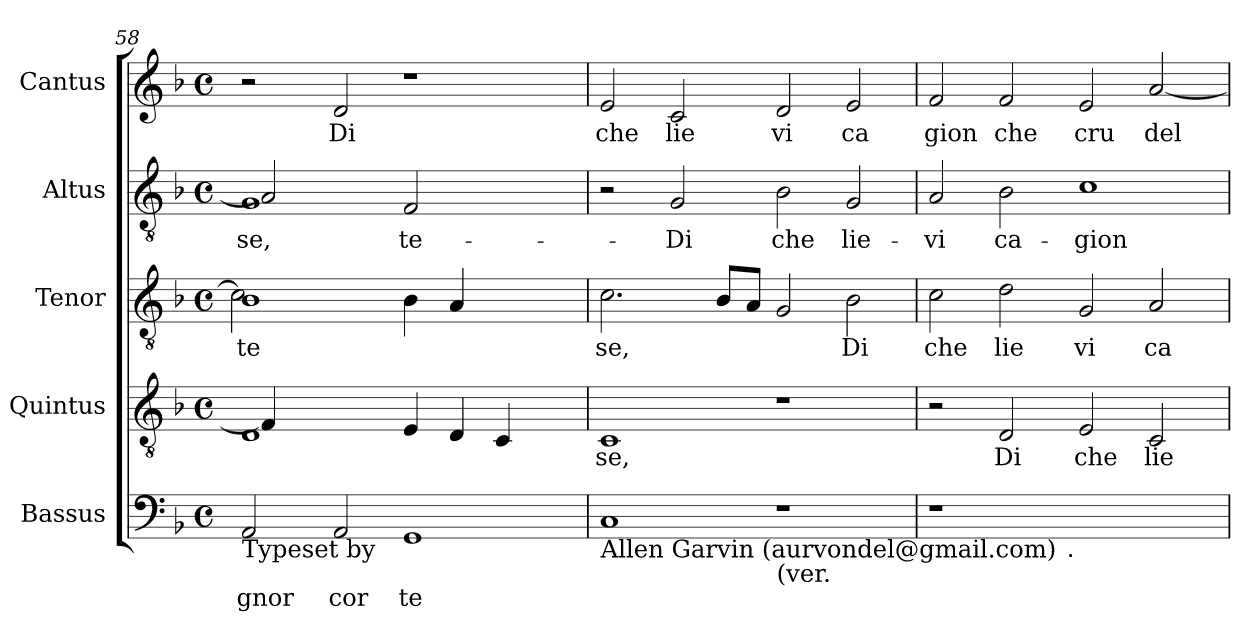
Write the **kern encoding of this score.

**kern	**text	**kern	**text	**kern	**text	**kern	**text	**kern	**text
*part5	*part5	*part4	*part4	*part3	*part3	*part2	*part2	*part1	*part1
*staff5	*staff5	*staff4	*staff4	*staff3	*staff3	*staff2	*staff2	*staff1	*staff1
*I"Bassus	*	*I"Quintus	*	*I"Tenor	*	*I"Altus	*	*I"Cantus	*
*clefF4	*	*clefGv2	*	*clefGv2	*	*clefGv2	*	*clefG2	*
*k[b-]	*	*k[b-]	*	*k[b-]	*	*k[b-]	*	*k[b-]	*
*F:	*	*F:	*	*F:	*	*F:	*	*F:	*
*M4/4	*	*M4/4	*	*M4/4	*	*M4/4	*	*M4/4	*
*met(c)	*	*met(c)	*	*met(c)	*	*met(c)	*	*met(c)	*
=58	=58	=58	=58	=58	=58	=58	=58	=58	=58
!LO:TX:b:t=Typeset by	!	!	!	!	!	!	!	!	!
!	!LO:LY:b:cj	!	!LO:LY:b:cj	!	!LO:LY:b:cj	!	!LO:LY:b:cj	!	!
*	*	*^	*	*^	*	*^	*	*	*
2AA/	gnor	1D	4F/]	.	1B-	2c\]	te	1G	2A/]	-se,	2r	.
.	.	.	4ryy	.	.	.	.	.	.	.	.	.
!	!LO:LY:b:cj	!	!	!	!	!	!	!	!	!	!	!LO:LY:b:cj
2AA/	cor	.	1.ryy	.	.	2ryy	.	.	2ryy	.	2d/	Di
!	!LO:LY:b:cj	!	!	!LO:LY:b:cj	!	!	!LO:LY:b:cj	!	!	!LO:LY:b:cj	!	!
1GG	te	4E/	.	.	4B-\	1ryy	.	2F/	1ryy	te-	1r	.
!	!	!	!	!LO:LY:b:cj	!	!	!LO:LY:b:cj	!	!	!	!	!
.	.	4D/	.	.	4A/	.	.	.	.	.	.	.
!	!	!	!	!LO:LY:b:cj	!	!	!	!	!	!	!	!
.	.	4C/	.	.	2ryy	.	.	2ryy	.	.	.	.
.	.	4ryy	.	.	.	.	.	.	.	.	.	.
*	*	*v	*v	*	*	*	*	*v	*v	*	*	*
*	*	*	*	*v	*v	*	*	*	*	*
=59	=59	=59	=59	=59	=59	=59	=59	=59	=59
!LO:TX:b:t=Allen Garvin (aurvondel@gmail.com)	!	!	!	!	!	!	!	!	!
!	!	!	!LO:LY:b:cj	!	!LO:LY:b:cj	!	!	!	!LO:LY:b:cj
1C	.	1C	se,	2.c\	se,	2r	.	2e/	che
!	!	!	!	!	!	!	!LO:LY:b:cj	!	!LO:LY:b:cj
.	.	.	.	.	.	2G/	-Di	2c/	lie
!	!	!	!	!	!LO:LY:b:cj	!	!	!	!
.	.	.	.	8B-/L	.	.	.	.	.
!	!	!	!	!	!LO:LY:b:cj	!	!	!	!
.	.	.	.	8A/J	.	.	.	.	.
!LO:TX:b:t=(ver.	!	!	!	!	!	!	!	!	!
!	!	!	!	!	!LO:LY:b:cj	!	!LO:LY:b:cj	!	!LO:LY:b:cj
1r	.	1r	.	2G/	.	2B-\	che	2d/	vi
!	!	!	!	!	!LO:LY:b:cj	!	!LO:LY:b:cj	!	!LO:LY:b:cj
.	.	.	.	2B-\	Di	2G/	lie-	2e/	ca
=60	=60	=60	=60	=60	=60	=60	=60	=60	=60
!	!	!	!	!	!LO:LY:b:cj	!	!LO:LY:b:cj	!	!LO:LY:b:cj
*^	*	*	*	*	*	*	*	*	*
1r	2ryy	.	2r	.	2c\	che	2A/	-vi	2f/	gion
!	!	!	!	!LO:LY:b:cj	!	!LO:LY:b:cj	!	!LO:LY:b:cj	!	!LO:LY:b:cj
.	4...ryy	.	2D/	Di	2d\	lie	2B-\	ca-	2f/	che
!	!LO:TX:b:t=.	!	!	!	!	!	!	!	!	!
.	1ryy	.	.	.	.	.	.	.	.	.
!	!	!	!	!LO:LY:b:cj	!	!LO:LY:b:cj	!	!LO:LY:b:cj	!	!LO:LY:b:cj
1ryy	.	.	2E/	che	2G/	vi	1c	-gion	2e/	cru
!	!	!	!	!LO:LY:b:cj	!	!LO:LY:b:cj	!	!	!	!LO:LY:b:cj
.	.	.	2C/	lie	2A/	ca	.	.	[<2a/	del
.	32ryy	.	.	.	.	.	.	.	.	.
*v	*v	*	*	*	*	*	*	*	*	*
=	=	=	=	=	=	=	=	=	=
*-	*-	*-	*-	*-	*-	*-	*-	*-	*-
